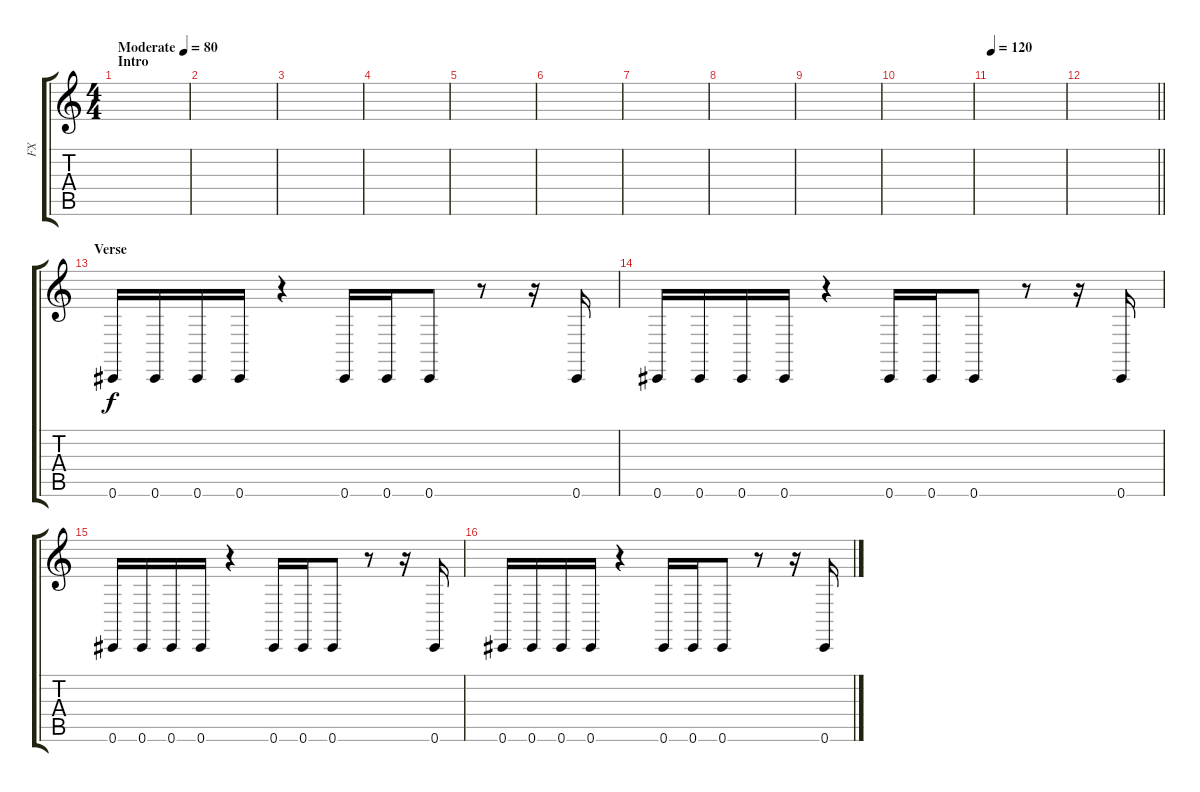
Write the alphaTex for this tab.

\track ("FX" "FX") {instrument synthdrum}
\staff {score tabs}
\tuning (Eb4 Bb3 Gb3 Db3 Ab2 Db2) {hide}
\ts (4 4)
\section ("" "Intro")
\tempo (80 "Moderate")
\clef g2
\ks c
|
|
|
|
|
|
|
|
|
|
\tempo 120
|
\barLineRight lightlight
|
\section ("" "Verse")
0.6.16 0.6.16 0.6.16 0.6.16 r.4 0.6.16 0.6.16 0.6.8 r.8 r.16 0.6.16 |
0.6.16 0.6.16 0.6.16 0.6.16 r.4 0.6.16 0.6.16 0.6.8 r.8 r.16 0.6.16 |
0.6.16 0.6.16 0.6.16 0.6.16 r.4 0.6.16 0.6.16 0.6.8 r.8 r.16 0.6.16 |
0.6.16 0.6.16 0.6.16 0.6.16 r.4 0.6.16 0.6.16 0.6.8 r.8 r.16 0.6.16
